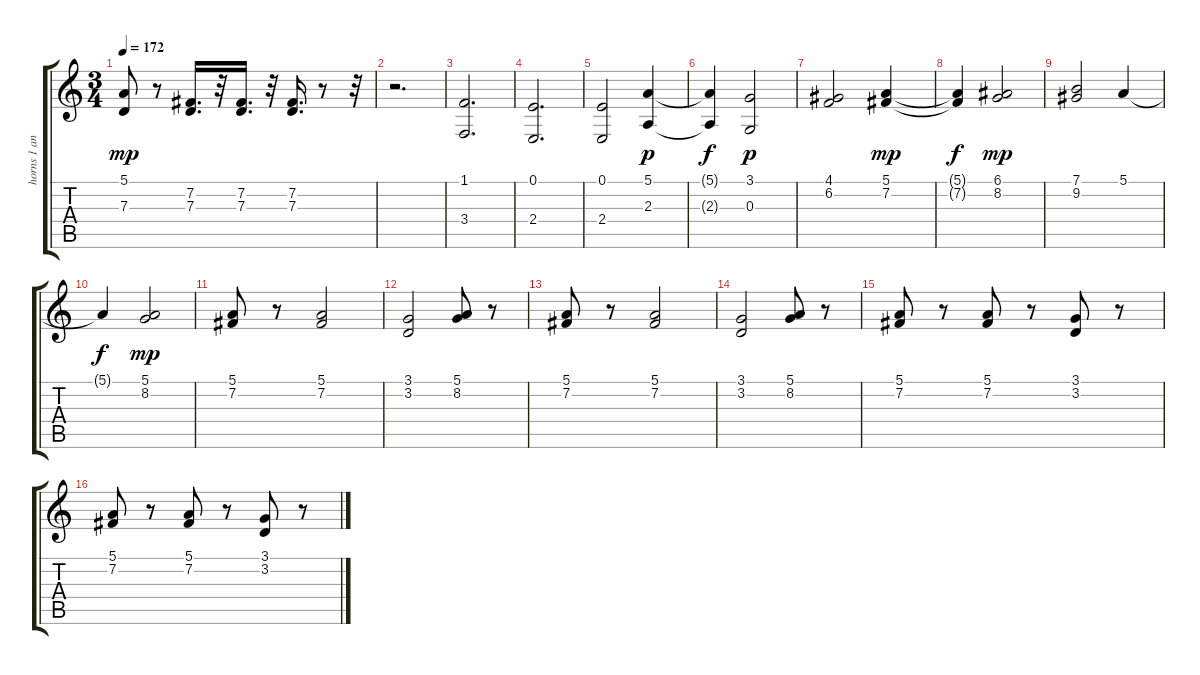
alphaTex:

\track ("horns 1 and 2" "horns 1 an") {instrument frenchhorn}
\staff {score tabs}
\tuning (E4 B3 G3 D3 A2 E2) {hide}
\ts (3 4)
\tempo 172
\clef g2
\ks c
(5.1 7.3).8{dy mp} r.8 (7.2 7.3).16{d} r.32 (7.2 7.3).16{d} r.32 (7.2 7.3).16{d} r.8 r.32 |
r.2{d} |
(1.1 3.4).2{d} |
(0.1 2.4).2{d} |
(0.1 2.4).2 (5.1 2.3).4{dy p} |
(5.1{t} 2.3{t}).4{dy f} (3.1 0.3).2{dy p} |
(4.1 6.2).2 (5.1 7.2).4{dy mp} |
(5.1{t} 7.2{t}).4{dy f} (6.1 8.2).2{dy mp} |
(7.1 9.2).2 5.1.4 |
5.1{t}.4{dy f} (5.1 8.2).2{dy mp} |
(5.1 7.2).8 r.8 (5.1 7.2).2 |
(3.1 3.2).2 (5.1 8.2).8 r.8 |
(5.1 7.2).8 r.8 (5.1 7.2).2 |
(3.1 3.2).2 (5.1 8.2).8 r.8 |
(5.1 7.2).8 r.8 (5.1 7.2).8 r.8 (3.1 3.2).8 r.8 |
(5.1 7.2).8 r.8 (5.1 7.2).8 r.8 (3.1 3.2).8 r.8
